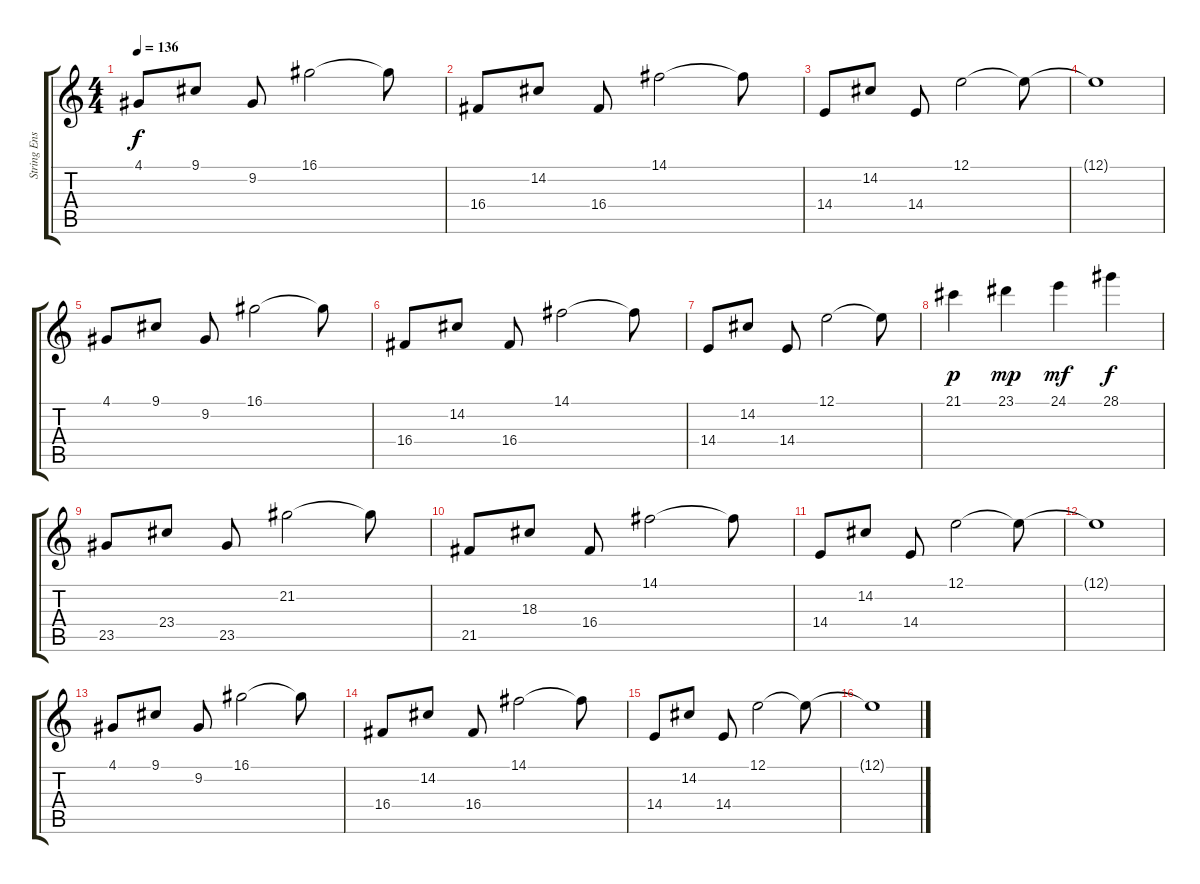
\track ("String Ensemble 1" "String Ens") {instrument stringensemble1}
\staff {score tabs}
\tuning (E4 B3 G3 D3 A2 E2) {hide}
\ts (4 4)
\tempo 136
\clef g2
\ks c
4.1.8{dy f} 9.1.8 9.2.8 16.1.2 16.1{t}.8 |
16.4.8 14.2.8 16.4.8 14.1.2 14.1{t}.8 |
14.4.8 14.2.8 14.4.8 12.1.2 12.1{t}.8 |
12.1{t}.1 |
4.1.8 9.1.8 9.2.8 16.1.2 16.1{t}.8 |
16.4.8 14.2.8 16.4.8 14.1.2 14.1{t}.8 |
14.4.8 14.2.8 14.4.8 12.1.2 12.1{t}.8 |
21.1.4{dy p} 23.1.4{dy mp} 24.1.4{dy mf} 28.1.4{dy f} |
23.5.8 23.4.8 23.5.8 21.2.2 21.2{t}.8 |
21.5.8 18.3.8 16.4.8 14.1.2 14.1{t}.8 |
14.4.8 14.2.8 14.4.8 12.1.2 12.1{t}.8 |
12.1{t}.1 |
4.1.8 9.1.8 9.2.8 16.1.2 16.1{t}.8 |
16.4.8 14.2.8 16.4.8 14.1.2 14.1{t}.8 |
14.4.8 14.2.8 14.4.8 12.1.2 12.1{t}.8 |
12.1{t}.1
